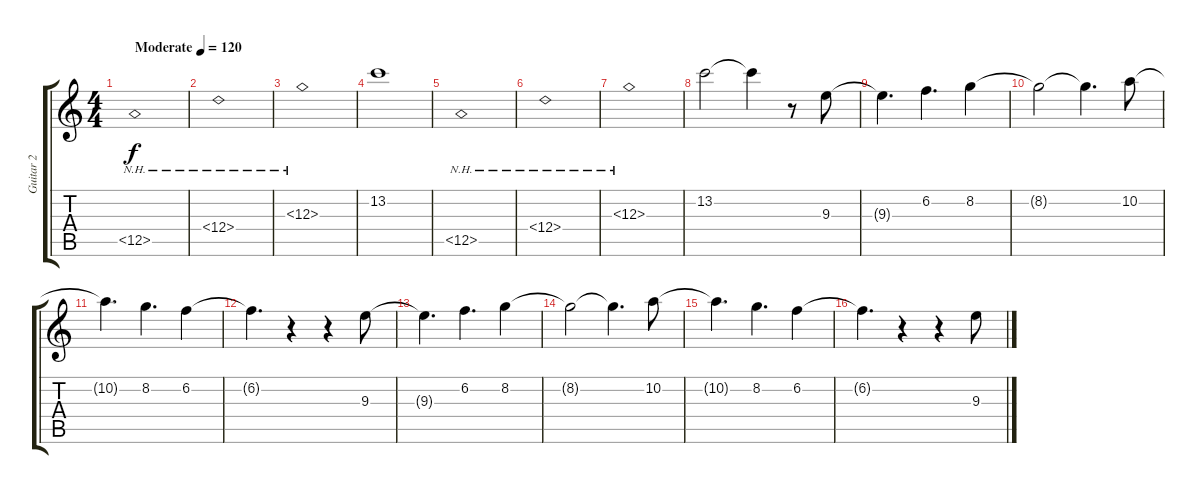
\track ("Guitar 2" "Guitar 2") {instrument electricguitarjazz}
\staff {score tabs}
\tuning (E4 B3 G3 D3 A2 D2) {hide}
\ts (4 4)
\tempo (120 "Moderate")
\clef g2
\ks c
12.5{nh}.1{dy f instrument electricguitarjazz} |
12.4{nh}.1 |
12.3{nh}.1 |
13.2.1 |
12.5{nh}.1 |
12.4{nh}.1 |
12.3{nh}.1 |
13.2.2 13.2{t}.4 r.8 9.3.8 |
9.3{t}.4{d} 6.2.4{d} 8.2.4 |
8.2{t}.2 8.2{t}.4{d} 10.2.8 |
10.2{t}.4{d} 8.2.4{d} 6.2.4 |
6.2{t}.4{d} r.4 r.4 9.3.8 |
9.3{t}.4{d} 6.2.4{d} 8.2.4 |
8.2{t}.2 8.2{t}.4{d} 10.2.8 |
10.2{t}.4{d} 8.2.4{d} 6.2.4 |
6.2{t}.4{d} r.4 r.4 9.3.8
